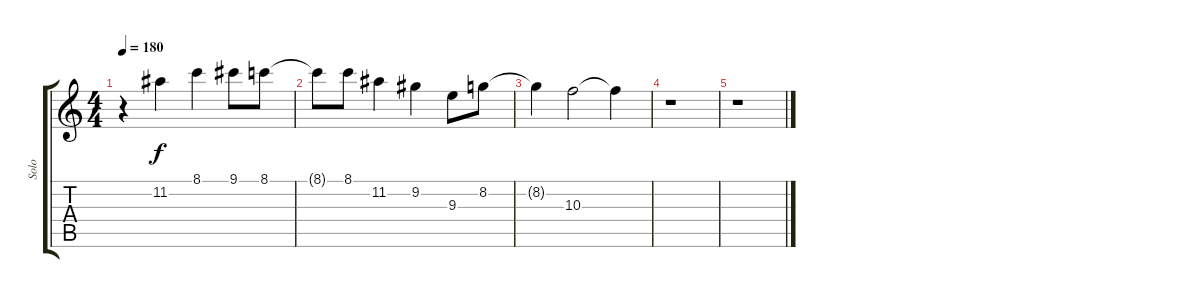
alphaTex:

\track ("Solo" "Solo") {instrument overdrivenguitar}
\staff {score tabs}
\tuning (E4 B3 G3 D3 A2 E2) {hide}
\ts (4 4)
\tempo 180
\clef g2
\ks c
r.4{dy f} 11.2.4 8.1.4 9.1.8 8.1.8 |
8.1{t}.8 8.1.8 11.2.4 9.2.4 9.3.8 8.2.8 |
8.2{t}.4 10.3.2 10.3{t}.4 |
r.1 |
r.1
